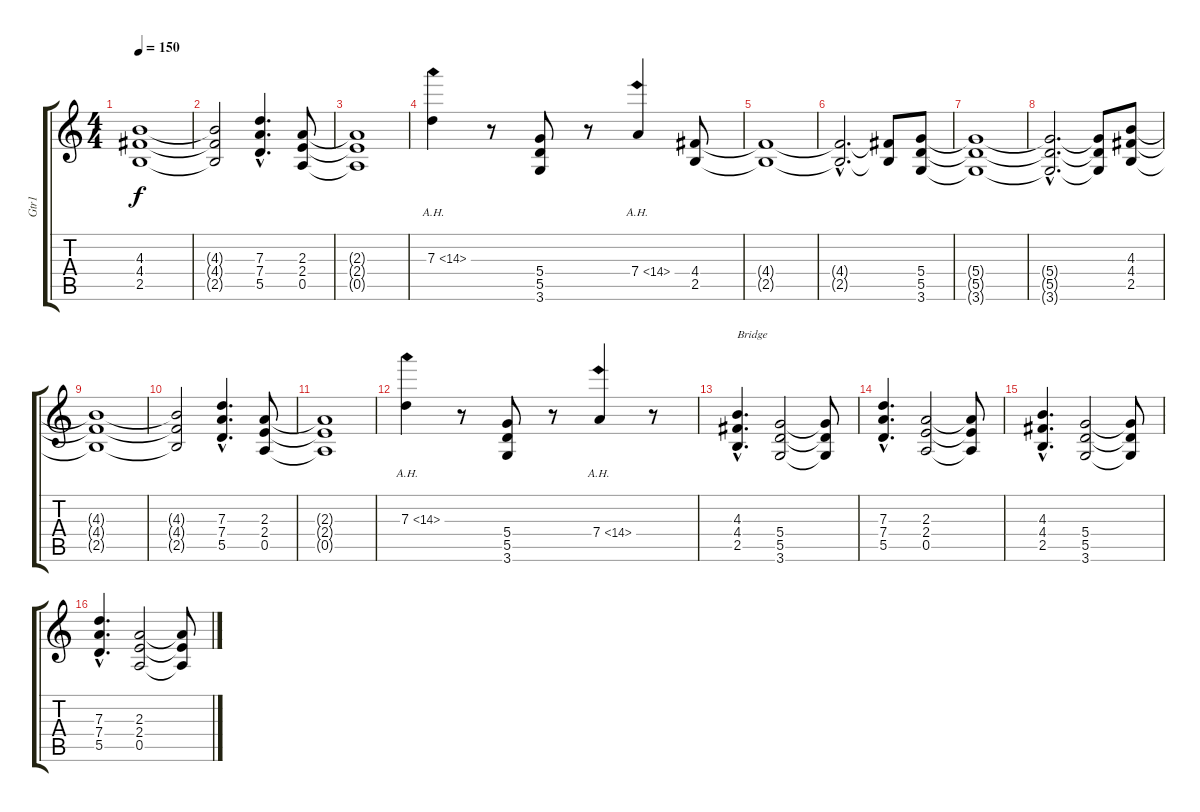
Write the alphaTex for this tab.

\track ("Gtr1" "Gtr1") {instrument overdrivenguitar}
\staff {score tabs}
\tuning (E4 B3 G3 D3 A2 E2) {hide}
\ts (4 4)
\tempo 150
\clef g2
\ks c
(4.3{t} 4.4{t} 2.5{t}).1{dy f} |
(4.3{t} 4.4{t} 2.5{t}).2 (7.3{hac} 7.4{hac} 5.5{hac}).4{d} (2.3 2.4 0.5).8 |
(2.3{t} 2.4{t} 0.5{t}).1 |
7.3{ah 7}.4 r.8 (5.4 5.5 3.6).8 r.8 7.4{ah 7}.4 (4.4 2.5).8 |
(4.4{t} 2.5{t}).1 |
(4.4{hac t} 2.5{hac t}).2{d} (4.4{t} 2.5{t}).8 (5.4 5.5 3.6).8 |
(5.4{t} 5.5{t} 3.6{t}).1 |
(5.4{hac t} 5.5{hac t} 3.6{hac t}).2{d} (5.4{t} 5.5{t} 3.6{t}).8 (4.3 4.4 2.5).8 |
(4.3{t} 4.4{t} 2.5{t}).1 |
(4.3{t} 4.4{t} 2.5{t}).2 (7.3{hac} 7.4{hac} 5.5{hac}).4{d} (2.3 2.4 0.5).8 |
(2.3{t} 2.4{t} 0.5{t}).1 |
7.3{ah 7}.4 r.8 (5.4 5.5 3.6).8 r.8 7.4{ah 7}.4 r.8 |
(4.3{hac} 4.4{hac} 2.5{hac}).4{d txt "Bridge"} (5.4 5.5 3.6).2 (5.4{t} 5.5{t} 3.6{t}).8 |
(7.3{hac} 7.4{hac} 5.5{hac}).4{d} (2.3 2.4 0.5).2 (2.3{t} 2.4{t} 0.5{t}).8 |
(4.3{hac} 4.4{hac} 2.5{hac}).4{d} (5.4 5.5 3.6).2 (5.4{t} 5.5{t} 3.6{t}).8 |
(7.3{hac} 7.4{hac} 5.5{hac}).4{d} (2.3 2.4 0.5).2 (2.3{t} 2.4{t} 0.5{t}).8
